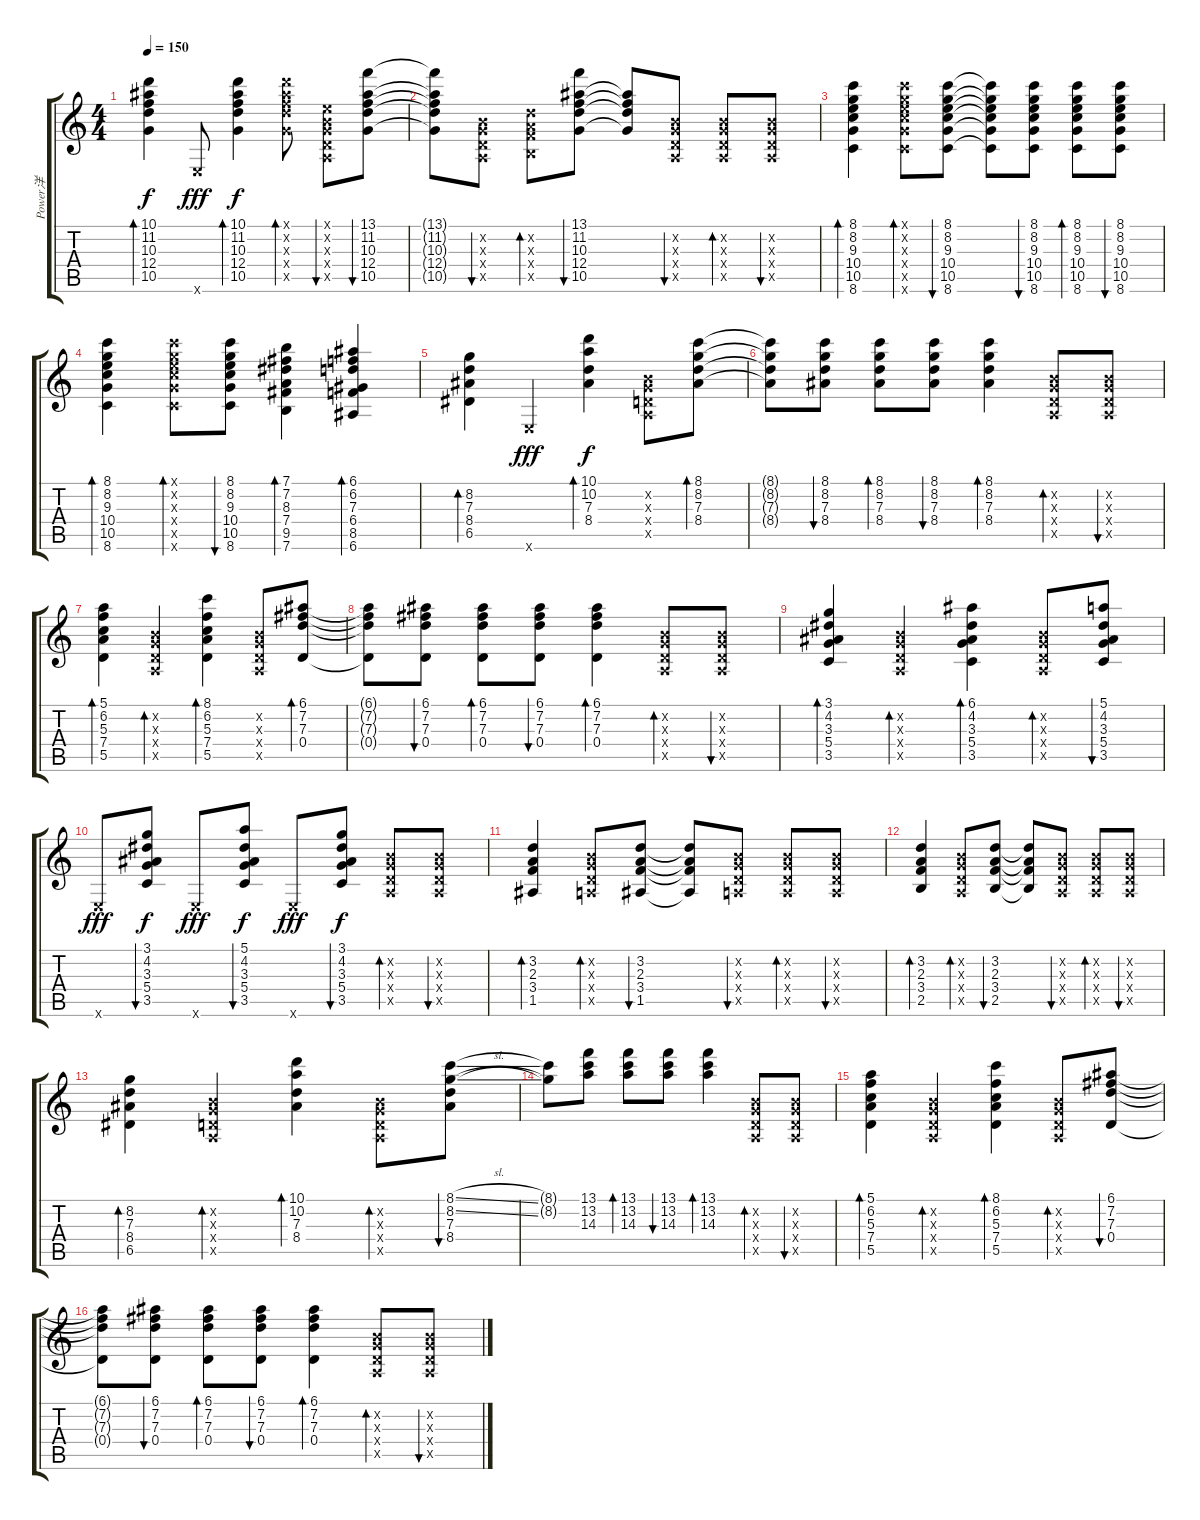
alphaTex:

\track ("Power洋" "Power洋") {instrument acousticguitarsteel}
\staff {score tabs}
\tuning (E4 B3 G3 D3 A2 E2) {hide}
\ts (4 4)
\tempo 150
\clef g2
\ks c
(10.1 11.2 10.3 12.4 10.5).4{bd 120 dy f} 0.6{x}.8{dy fff} (10.1 11.2 10.3 12.4 10.5).4{bd 120 dy f} (10.1{x} 11.2{x} 10.3{x} 12.4{x} 10.5{x}).8{bd 120} (0.1{x} 0.2{x} 0.3{x} 0.4{x} 0.5{x}).8{bu 120} (13.1 11.2 10.3 12.4 10.5).8{bu 120} |
(13.1{t} 11.2{t} 10.3{t} 12.4{t} 10.5{t}).8 (0.2{x} 0.3{x} 0.4{x} 0.5{x}).8{bu 120} (3.2{x} 2.3{x} 3.4{x} 2.5{x}).8{bd 120} (13.1 11.2 10.3 12.4 10.5).8{bu 120} (11.2{t} 10.3{t} 12.4{t} 10.5{t}).8 (0.2{x} 0.3{x} 0.4{x} 0.5{x}).8{bu 120} (0.2{x} 0.3{x} 0.4{x} 0.5{x}).8{bd 120} (0.2{x} 0.3{x} 0.4{x} 0.5{x}).8{bu 120} |
(8.1 8.2 9.3 10.4 10.5 8.6).4{bd 120} (8.1{x} 8.2{x} 9.3{x} 10.4{x} 10.5{x} 8.6{x}).8{bd 120} (8.1 8.2 9.3 10.4 10.5 8.6).8{bu 120} (8.1{t} 8.2{t} 9.3{t} 10.4{t} 10.5{t} 8.6{t}).8 (8.1 8.2 9.3 10.4 10.5 8.6).8{bu 120} (8.1 8.2 9.3 10.4 10.5 8.6).8{bd 120} (8.1 8.2 9.3 10.4 10.5 8.6).8{bu 120} |
(8.1 8.2 9.3 10.4 10.5 8.6).4{bd 120} (8.1{x} 8.2{x} 9.3{x} 10.4{x} 10.5{x} 8.6{x}).8{bd 120} (8.1 8.2 9.3 10.4 10.5 8.6).8{bu 120} (7.1 7.2 8.3 7.4 9.5 7.6).4{bd 120} (6.1 6.2 7.3 6.4 8.5 6.6).4{bd 120} |
(8.2 7.3 8.4 6.5).4{bd 120} 0.6{x}.4{dy fff} (10.1 10.2 7.3 8.4).4{bd 120 dy f} (0.2{x} 0.3{x} 0.4{x} 0.5{x}).8 (8.1 8.2 7.3 8.4).8{bd 120} |
(8.1{t} 8.2{t} 7.3{t} 8.4{t}).8 (8.1 8.2 7.3 8.4).8{bu 120} (8.1 8.2 7.3 8.4).8{bd 120} (8.1 8.2 7.3 8.4).8{bu 120} (8.1 8.2 7.3 8.4).4{bd 120} (0.2{x} 0.3{x} 0.4{x} 0.5{x}).8{bd 120} (0.2{x} 0.3{x} 0.4{x} 0.5{x}).8{bu 120} |
(5.1 6.2 5.3 7.4 5.5).4{bd 120} (0.2{x} 0.3{x} 0.4{x} 0.5{x}).4{bd 120} (8.1 6.2 5.3 7.4 5.5).4{bd 120} (0.2{x} 0.3{x} 0.4{x} 0.5{x}).8 (6.1 7.2 7.3 0.4).8{bd 120} |
(6.1{t} 7.2{t} 7.3{t} 0.4{t}).8 (6.1 7.2 7.3 0.4).8{bu 120} (6.1 7.2 7.3 0.4).8{bd 120} (6.1 7.2 7.3 0.4).8{bu 120} (6.1 7.2 7.3 0.4).4{bd 120} (0.2{x} 0.3{x} 0.4{x} 0.5{x}).8{bd 120} (0.2{x} 0.3{x} 0.4{x} 0.5{x}).8{bu 120} |
(3.1 4.2 3.3 5.4 3.5).4{bd 120} (0.2{x} 0.3{x} 0.4{x} 0.5{x}).4{bd 120} (6.1 4.2 3.3 5.4 3.5).4{bd 120} (0.2{x} 0.3{x} 0.4{x} 0.5{x}).8{bd 120} (5.1 4.2 3.3 5.4 3.5).8{bu 120} |
0.6{x}.8{dy fff} (3.1 4.2 3.3 5.4 3.5).8{bu 120 dy f} 0.6{x}.8{dy fff} (5.1 4.2 3.3 5.4 3.5).8{bu 120 dy f} 0.6{x}.8{dy fff} (3.1 4.2 3.3 5.4 3.5).8{bu 120 dy f} (0.2{x} 0.3{x} 0.4{x} 0.5{x}).8{bd 120} (0.2{x} 0.3{x} 0.4{x} 0.5{x}).8{bu 120} |
(3.2 2.3 3.4 1.5).4{bd 120} (0.2{x} 0.3{x} 0.4{x} 0.5{x}).8{bd 120} (3.2 2.3 3.4 1.5).8{bu 120} (3.2{t} 2.3{t} 3.4{t} 1.5{t}).8 (0.2{x} 0.3{x} 0.4{x} 0.5{x}).8{bu 120} (0.2{x} 0.3{x} 0.4{x} 0.5{x}).8{bd 120} (0.2{x} 0.3{x} 0.4{x} 0.5{x}).8{bu 120} |
(3.2 2.3 3.4 2.5).4{bd 120} (0.2{x} 0.3{x} 0.4{x} 0.5{x}).8{bd 120} (3.2 2.3 3.4 2.5).8{bu 120} (3.2{t} 2.3{t} 3.4{t} 2.5{t}).8 (0.2{x} 0.3{x} 0.4{x} 0.5{x}).8{bu 120} (0.2{x} 0.3{x} 0.4{x} 0.5{x}).8{bd 120} (0.2{x} 0.3{x} 0.4{x} 0.5{x}).8{bu 120} |
(8.2 7.3 8.4 6.5).4{bd 120} (0.2{x} 0.3{x} 0.4{x} 0.5{x}).4{bd 120} (10.1 10.2 7.3 8.4).4{bd 120} (0.2{x} 0.3{x} 0.4{x} 0.5{x}).8{bd 120} (8.1{sl} 8.2{sl} 7.3 8.4).8{bu 120} |
(8.1{t} 8.2{t}).8 (13.1 13.2 14.3).8 (13.1 13.2 14.3).8{bd 120} (13.1 13.2 14.3).8{bu 120} (13.1 13.2 14.3).4{bd 120} (0.2{x} 0.3{x} 0.4{x} 0.5{x}).8{bd 120} (0.2{x} 0.3{x} 0.4{x} 0.5{x}).8{bu 120} |
(5.1 6.2 5.3 7.4 5.5).4{bd 120} (0.2{x} 0.3{x} 0.4{x} 0.5{x}).4{bd 120} (8.1 6.2 5.3 7.4 5.5).4{bd 120} (0.2{x} 0.3{x} 0.4{x} 0.5{x}).8{bd 120} (6.1 7.2 7.3 0.4).8{bu 120} |
(6.1{t} 7.2{t} 7.3{t} 0.4{t}).8 (6.1 7.2 7.3 0.4).8{bu 120} (6.1 7.2 7.3 0.4).8{bd 120} (6.1 7.2 7.3 0.4).8{bu 120} (6.1 7.2 7.3 0.4).4{bd 120} (0.2{x} 0.3{x} 0.4{x} 0.5{x}).8{bd 120} (0.2{x} 0.3{x} 0.4{x} 0.5{x}).8{bu 120}
